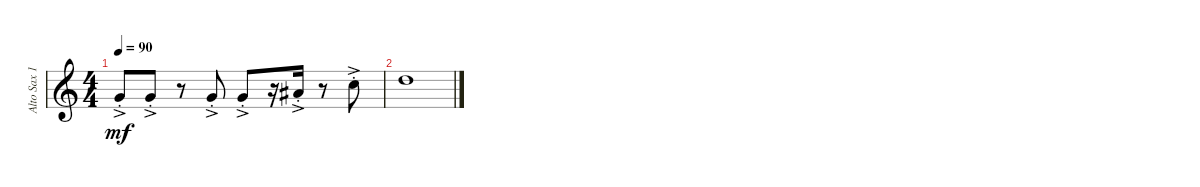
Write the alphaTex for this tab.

\track ("Alto Sax 1" "Alto Sax 1") {instrument acousticgrandpiano}
\staff {score}
\tuning (E4 B3 G3 D3 A2 E2 B1) {hide}
\ts (4 4)
\tempo 90
\clef g2
\ks c
3.1{ac st}.8{dy mf} 3.1{ac st}.8 r.8 3.1{ac st}.8 3.1{ac st}.8 r.16 6.1{ac st}.16 r.8 8.1{ac st}.8 |
10.1.1
